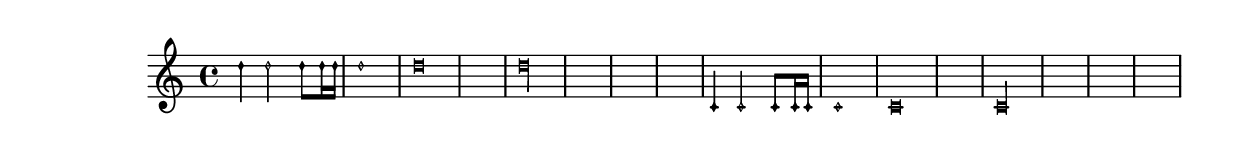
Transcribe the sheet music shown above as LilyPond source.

\version "1.9.1"
\header {
    
texidoc = "There is limited support for mensural notation: note head
shapes are available. Mensural stems are centered on the note heads,
both for up and down stems."

}


\score {\notes { \context Voice { 
    \property Voice.NoteHead \set #'font-family = #'ancient
    \property Voice.NoteHead \override #'style = #'mensural
\transpose c d'' {  c4 c2 c8  c16 c16  c1 c\breve c\longa }
\transpose c c' { c4 c2 c8  c16 c16  c1 c\breve c\longa }
}}}

